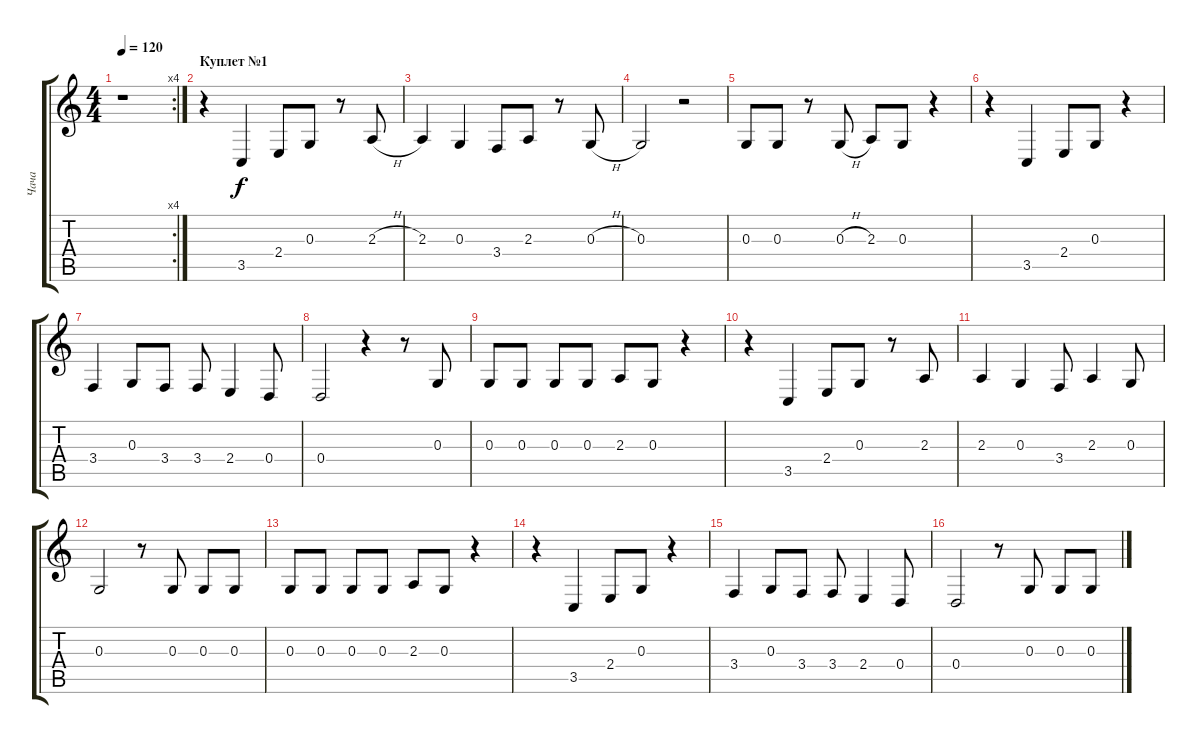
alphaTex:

\track ("Чача" "Чача") {instrument altosax}
\staff {score tabs}
\tuning (E4 B3 G3 D3 A2 E2) {hide}
\rc 4
\ts (4 4)
\tempo 120
\tempo 170
\tempo 120
\clef g2
\ks c
r.1{dy f instrument altosax} |
\section ("" "Куплет №1")
r.4 3.5.4 2.4.8 0.3.8 r.8 2.3{h}.8 |
2.3.4 0.3.4 3.4.8 2.3.8 r.8 0.3{h}.8 |
0.3.2 r.2 |
0.3.8 0.3.8 r.8 0.3{h}.8 2.3.8 0.3.8 r.4 |
r.4 3.5.4 2.4.8 0.3.8 r.4 |
3.4.4 0.3.8 3.4.8 3.4.8 2.4.4 0.4.8 |
0.4.2 r.4 r.8 0.3.8 |
0.3.8 0.3.8 0.3.8 0.3.8 2.3.8 0.3.8 r.4 |
r.4 3.5.4 2.4.8 0.3.8 r.8 2.3.8 |
2.3.4 0.3.4 3.4.8 2.3.4 0.3.8 |
0.3.2 r.8 0.3.8 0.3.8 0.3.8 |
0.3.8 0.3.8 0.3.8 0.3.8 2.3.8 0.3.8 r.4 |
r.4 3.5.4 2.4.8 0.3.8 r.4 |
3.4.4 0.3.8 3.4.8 3.4.8 2.4.4 0.4.8 |
0.4.2 r.8 0.3.8 0.3.8 0.3.8
